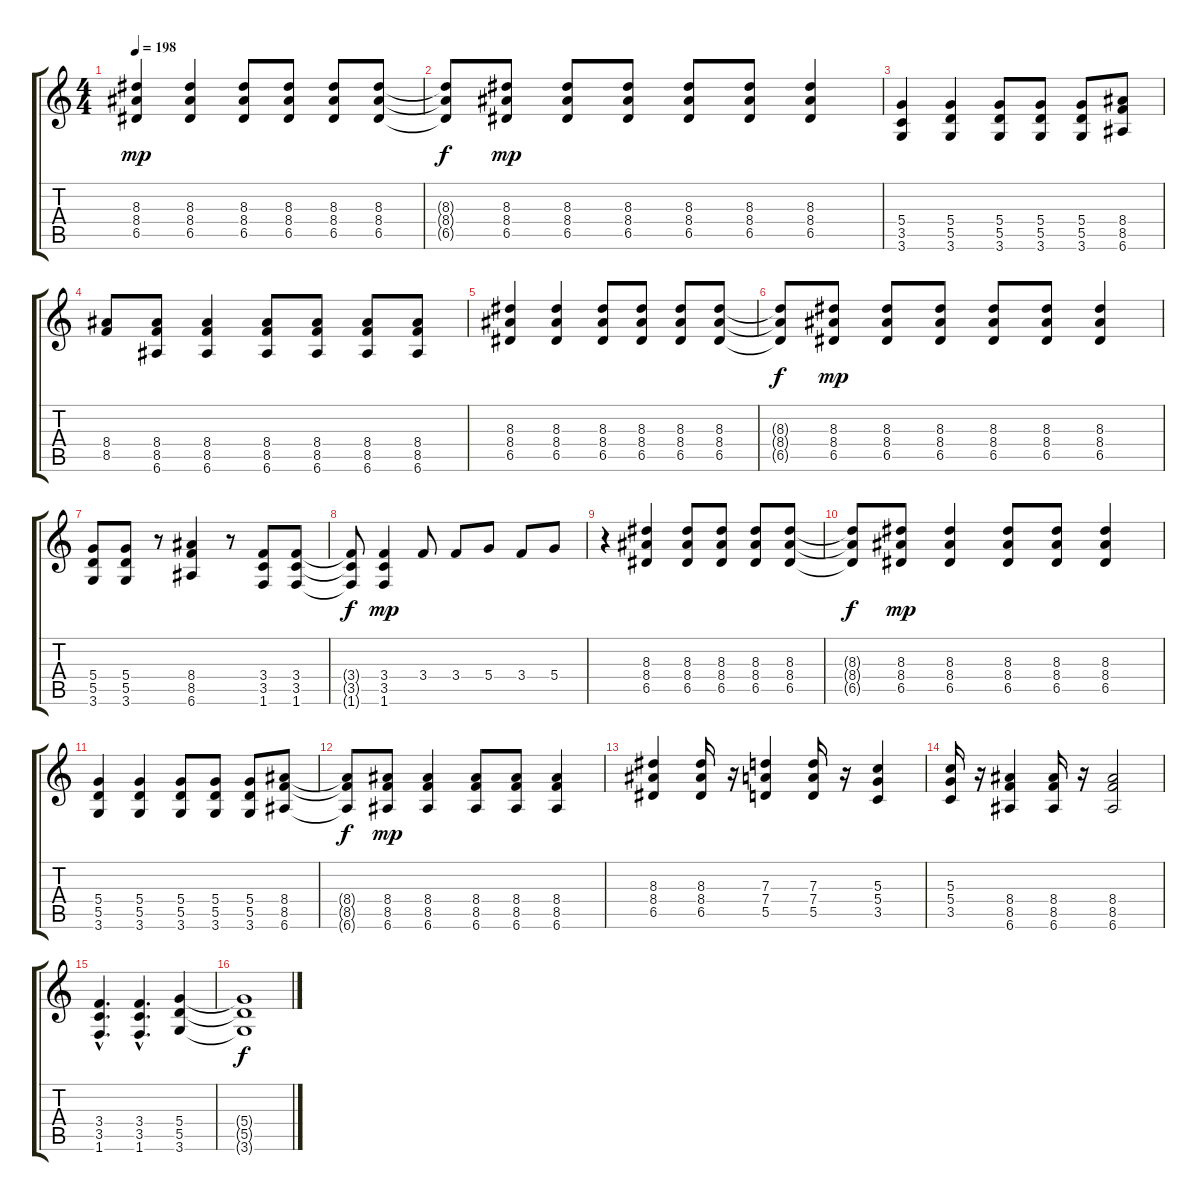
\track "" {instrument distortionguitar}
\staff {score tabs}
\tuning (E4 B3 G3 D3 A2 E2) {hide}
\ts (4 4)
\tempo 198
\clef g2
\ks c
(8.3 8.4 6.5).4{dy mp} (8.3 8.4 6.5).4 (8.3 8.4 6.5).8 (8.3 8.4 6.5).8 (8.3 8.4 6.5).8 (8.3 8.4 6.5).8 |
(8.3{t} 8.4{t} 6.5{t}).8{dy f} (8.3 8.4 6.5).8{dy mp} (8.3 8.4 6.5).8 (8.3 8.4 6.5).8 (8.3 8.4 6.5).8 (8.3 8.4 6.5).8 (8.3 8.4 6.5).4 |
(5.4 3.5 3.6).4 (5.4 5.5 3.6).4 (5.4 5.5 3.6).8 (5.4 5.5 3.6).8 (5.4 5.5 3.6).8 (8.4 8.5 6.6).8 |
(8.4 8.5).8 (8.4 8.5 6.6).8 (8.4 8.5 6.6).4 (8.4 8.5 6.6).8 (8.4 8.5 6.6).8 (8.4 8.5 6.6).8 (8.4 8.5 6.6).8 |
(8.3 8.4 6.5).4 (8.3 8.4 6.5).4 (8.3 8.4 6.5).8 (8.3 8.4 6.5).8 (8.3 8.4 6.5).8 (8.3 8.4 6.5).8 |
(8.3{t} 8.4{t} 6.5{t}).8{dy f} (8.3 8.4 6.5).8{dy mp} (8.3 8.4 6.5).8 (8.3 8.4 6.5).8 (8.3 8.4 6.5).8 (8.3 8.4 6.5).8 (8.3 8.4 6.5).4 |
(5.4 5.5 3.6).8 (5.4 5.5 3.6).8 r.8 (8.4 8.5 6.6).4 r.8 (3.4 3.5 1.6).8 (3.4 3.5 1.6).8 |
(3.4{t} 3.5{t} 1.6{t}).8{dy f} (3.4 3.5 1.6).4{dy mp} 3.4.8 3.4.8 5.4.8 3.4.8 5.4.8 |
r.4 (8.3 8.4 6.5).4 (8.3 8.4 6.5).8 (8.3 8.4 6.5).8 (8.3 8.4 6.5).8 (8.3 8.4 6.5).8 |
(8.3{t} 8.4{t} 6.5{t}).8{dy f} (8.3 8.4 6.5).8{dy mp} (8.3 8.4 6.5).4 (8.3 8.4 6.5).8 (8.3 8.4 6.5).8 (8.3 8.4 6.5).4 |
(5.4 5.5 3.6).4 (5.4 5.5 3.6).4 (5.4 5.5 3.6).8 (5.4 5.5 3.6).8 (5.4 5.5 3.6).8 (8.4 8.5 6.6).8 |
(8.4{t} 8.5{t} 6.6{t}).8{dy f} (8.4 8.5 6.6).8{dy mp} (8.4 8.5 6.6).4 (8.4 8.5 6.6).8 (8.4 8.5 6.6).8 (8.4 8.5 6.6).4 |
(8.3 8.4 6.5).4 (8.3 8.4 6.5).16 r.16 (7.3 7.4 5.5).4 (7.3 7.4 5.5).16 r.16 (5.3 5.4 3.5).4 |
(5.3 5.4 3.5).16 r.16 (8.4 8.5 6.6).4 (8.4 8.5 6.6).16 r.16 (8.4 8.5 6.6).2 |
(3.4{hac} 3.5{hac} 1.6{hac}).4{d} (3.4{hac} 3.5{hac} 1.6{hac}).4{d} (5.4 5.5 3.6).4 |
(5.4{t} 5.5{t} 3.6{t}).1{dy f}
